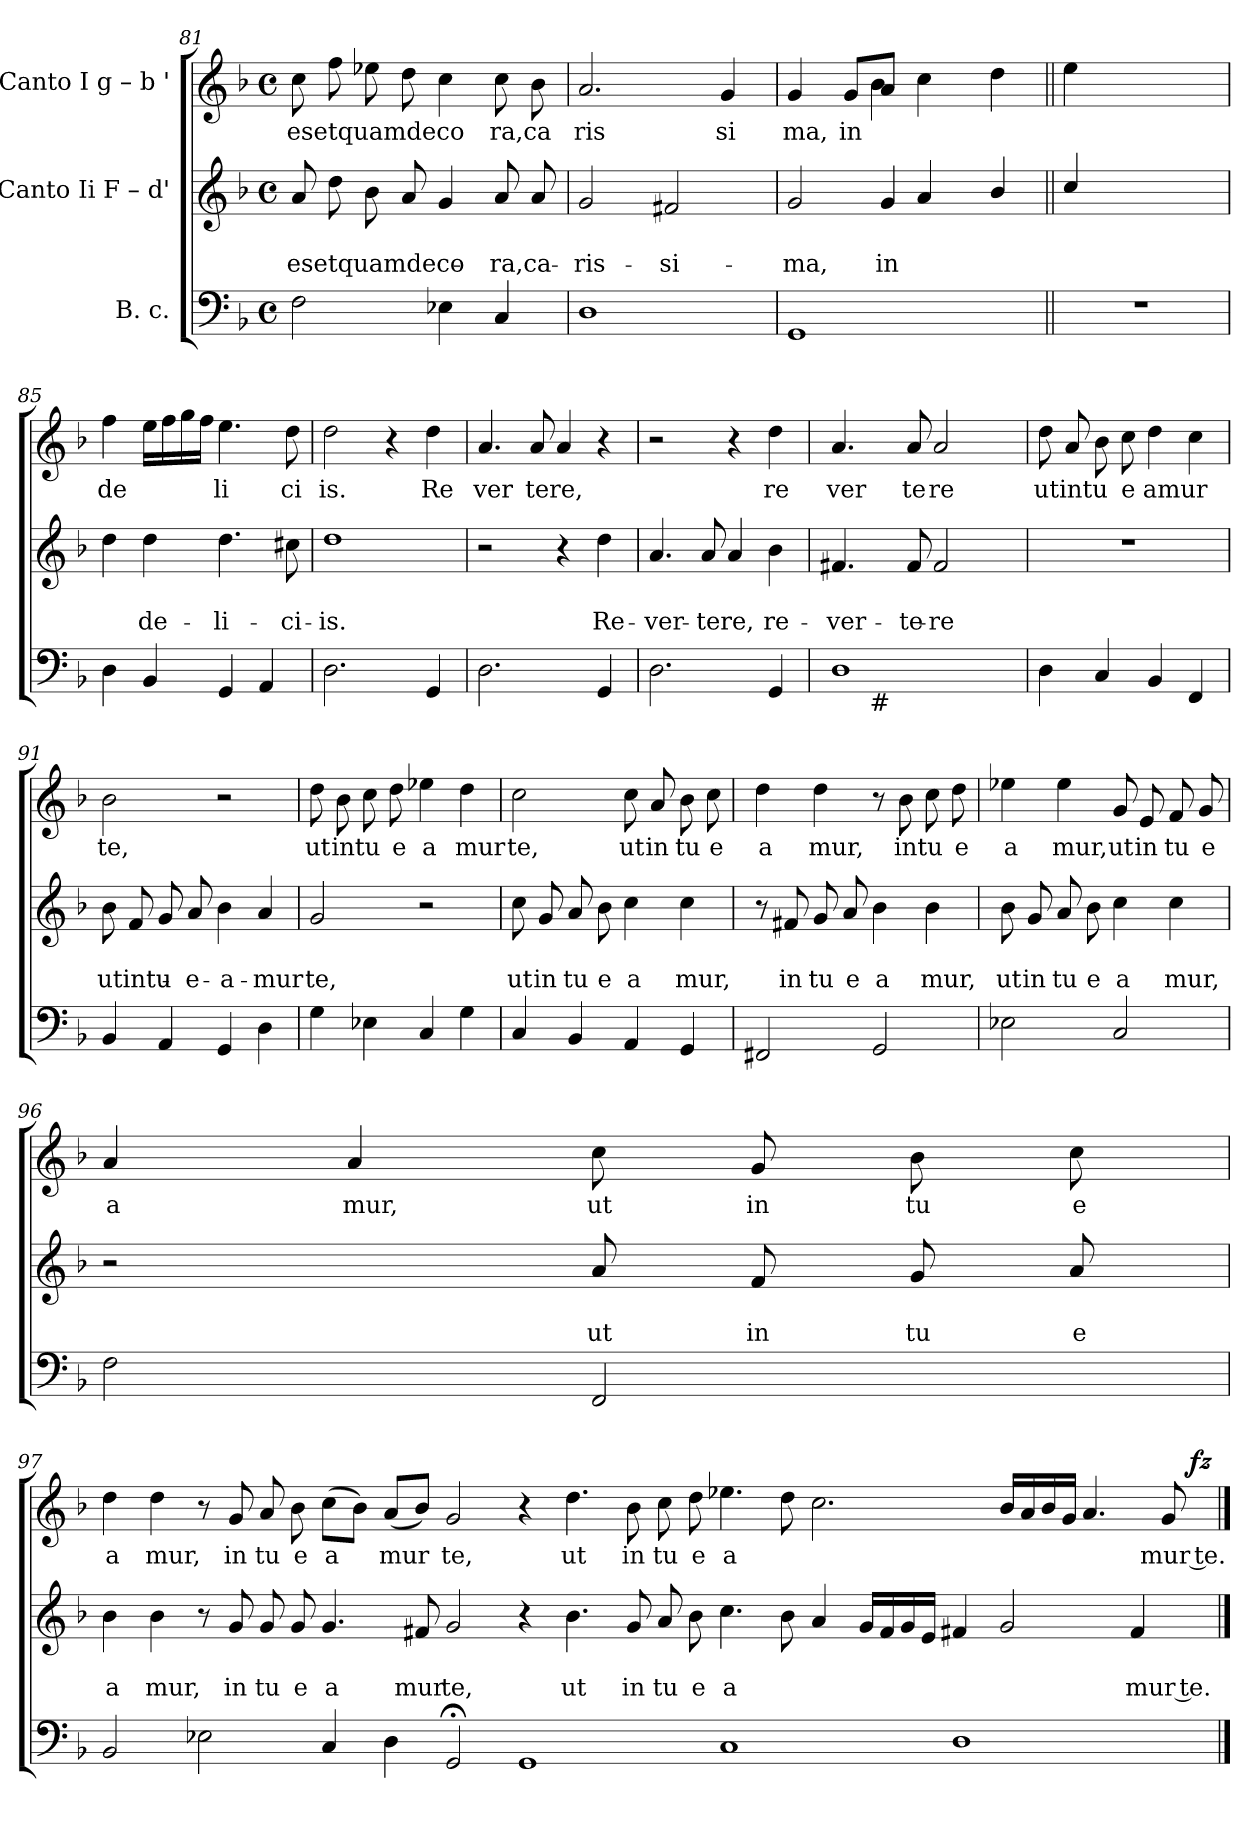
**kern	**kern	**text	**text	**dynam	**kern	**text	**dynam
*part3	*part2	*part2	*part2	*part2	*part1	*part1	*part1
*staff3	*staff2	*staff2	*staff2	*staff2	*staff1	*staff1	*staff1
*I"B. c.	*I"Canto Ii F – d'	*	*	*	*I"Canto I g – b '	*	*
*clefF4	*clefG2	*	*	*	*clefG2	*	*
*k[b-]	*k[b-]	*	*	*	*k[b-]	*	*
*F:	*F:	*	*	*	*F:	*	*
*M4/4	*M4/4	*	*	*	*M4/4	*	*
*met(c)	*met(c)	*	*	*	*met(c)	*	*
=81	=81	=81	=81	=81	=81	=81	=81
!	!	!	!LO:LY:b	!	!	!LO:LY:b	!
2F\	8a/	.	esetquamdeco-	.	8cc\	esetquamdeco	.
.	8dd\	.	.	.	8ff\	.	.
.	8b-\	.	.	.	8ee-X\	.	.
.	8a/	.	.	.	8dd\	.	.
4E-X\	4g/	.	.	.	4cc\	.	.
!	!	!	!LO:LY:b	!	!	!LO:LY:b	!
4C/	8a/	.	-ra,ca-	.	8cc\	ra,ca	.
.	8a/	.	.	.	8b-\	.	.
=82	=82	=82	=82	=82	=82	=82	=82
!	!	!	!LO:LY:b	!	!	!LO:LY:b	!
1D	2g/	.	-ris-	.	2.a/	ris	.
!	!	!	!LO:LY:b	!	!	!	!
.	2f#X/	.	-si-	.	.	.	.
!	!	!	!	!	!	!LO:LY:b	!
.	.	.	.	.	4g/	si	.
=83	=83	=83	=83	=83	=83	=83	=83
!	!	!	!LO:LY:b	!	!	!LO:LY:b	!
*	*^	*	*	*	*^	*	*
1GG	2g/	4.ryy	.	-ma,	.	4g/	4.ryy	ma,	.
!	!	!	!	!	!	!	!	!LO:LY:b	!
.	.	.	.	.	.	8g/L	.	in	.
!	!	!	!	!LO:LY:b	!	!	!	!	!
.	.	4g/	.	in	.	8a/J	4b-\	.	.
.	4a/	.	.	.	.	4cc\	.	.	.
.	.	4.ryy	.	.	.	.	4.ryy	.	.
.	4b-/	.	.	.	.	4dd\	.	.	.
*	*v	*v	*	*	*	*	*	*	*
*	*	*	*	*	*v	*v	*	*
=84||	=84||	=84||	=84||	=84||	=84||	=84||	=84||
1r	4cc/	.	.	.	4ee\	.	.
.	2.ryy	.	.	.	2.ryy	.	.
!!LO:LB:g=z
=85	=85	=85	=85	=85	=85	=85	=85
!	!	!	!	!	!	!LO:LY:b	!
4D\	4dd\	.	.	.	4ff\	de	.
!	!	!	!LO:LY:b	!	!	!	!
4BB-/	4dd\	.	de-	.	16ee\LL	.	.
.	.	.	.	.	16ff\	.	.
.	.	.	.	.	16gg\	.	.
.	.	.	.	.	16ff\JJ	.	.
!	!	!	!LO:LY:b	!	!	!LO:LY:b	!
4GG/	4.dd\	.	-li-	.	4.ee\	li	.
4AA/	.	.	.	.	.	.	.
!	!	!	!LO:LY:b	!	!	!LO:LY:b	!
.	8cc#X\	.	-ci-	.	8dd\	ci	.
=86	=86	=86	=86	=86	=86	=86	=86
!	!	!	!LO:LY:b	!	!	!LO:LY:b	!
2.D\	1dd	.	-is.	.	2dd\	is.	.
.	.	.	.	.	4r	.	.
!	!	!	!	!	!	!LO:LY:b	!
4GG/	.	.	.	.	4dd\	Re	.
=87	=87	=87	=87	=87	=87	=87	=87
!	!	!	!	!	!	!LO:LY:b	!
2.D\	2r	.	.	.	4.a/	ver	.
!	!	!	!	!	!	!LO:LY:b	!
.	.	.	.	.	8a/	tere,	.
.	4r	.	.	.	4a/	.	.
!	!	!	!LO:LY:b	!	!	!	!
4GG/	4dd\	.	Re-	.	4r	.	.
=88	=88	=88	=88	=88	=88	=88	=88
!	!	!	!LO:LY:b	!	!	!	!
2.D\	4.a/	.	-ver-	.	2r	.	.
!	!	!	!LO:LY:b	!	!	!	!
.	8a/	.	-tere,	.	.	.	.
.	4a/	.	.	.	4r	.	.
!	!	!	!LO:LY:b	!	!	!LO:LY:b	!
4GG/	4b-\	.	re-	.	4dd\	re	.
=89	=89	=89	=89	=89	=89	=89	=89
!	!	!	!LO:LY:b	!	!	!LO:LY:b	!
*^	*	*	*	*	*	*	*
1D	8ryy	4.f#X/	.	-ver-	.	4.a/	ver	.
.	32ryy	.	.	.	.	.	.	.
!	!LO:TX:b:t=#	!	!	!	!	!	!	!
.	2ryy	.	.	.	.	.	.	.
!	!	!	!	!LO:LY:b	!	!	!LO:LY:b	!
.	.	8f#/	.	-te-	.	8a/	te	.
!	!	!	!	!LO:LY:b	!	!	!LO:LY:b	!
.	.	2f#/	.	-re	.	2a/	re	.
.	4ryy	.	.	.	.	.	.	.
.	16.ryy	.	.	.	.	.	.	.
=90	=90	=90	=90	=90	=90	=90	=90	=90
!	!	!	!	!	!	!	!LO:LY:b	!
*v	*v	*	*	*	*	*	*	*
4D\	1r	.	.	.	8dd\	utintu	.
.	.	.	.	.	8a/	.	.
4C/	.	.	.	.	8b-\	.	.
!	!	!	!	!	!	!LO:LY:b	!
.	.	.	.	.	8cc\	e	.
!	!	!	!	!	!	!LO:LY:b	!
4BB-/	.	.	.	.	4dd\	amur	.
4FF/	.	.	.	.	4cc\	.	.
=91	=91	=91	=91	=91	=91	=91	=91
!	!	!	!LO:LY:b	!	!	!LO:LY:b	!
4BB-/	8b-\	.	utintu-	.	2b-\	te,	.
.	8f/	.	.	.	.	.	.
4AA/	8g/	.	.	.	.	.	.
!	!	!	!LO:LY:b	!	!	!	!
.	8a/	.	-e-	.	.	.	.
!	!	!	!LO:LY:b	!	!	!	!
4GG/	4b-\	.	-a-	.	2r	.	.
!	!	!	!LO:LY:b	!	!	!	!
4D\	4a/	.	-mur	.	.	.	.
!!LO:LB:g=z
=92	=92	=92	=92	=92	=92	=92	=92
!	!	!	!LO:LY:b	!	!	!LO:LY:b	!
4G\	2g/	.	te,	.	8dd\	ut	.
!	!	!	!	!	!	!LO:LY:b	!
.	.	.	.	.	8b-\	intu	.
4E-X\	.	.	.	.	8cc\	.	.
!	!	!	!	!	!	!LO:LY:b	!
.	.	.	.	.	8dd\	e	.
!	!	!	!	!	!	!LO:LY:b	!
4C/	2r	.	.	.	4ee-X\	a	.
!	!	!	!	!	!	!LO:LY:b	!
4G\	.	.	.	.	4dd\	mur	.
=93	=93	=93	=93	=93	=93	=93	=93
!	!	!	!LO:LY:b	!	!	!LO:LY:b	!
4C/	8cc\	.	ut	.	2cc\	te,	.
!	!	!	!LO:LY:b	!	!	!	!
.	8g/	.	in	.	.	.	.
!	!	!	!LO:LY:b	!	!	!	!
4BB-/	8a/	.	tu	.	.	.	.
!	!	!	!LO:LY:b	!	!	!	!
.	8b-\	.	e	.	.	.	.
!	!	!	!LO:LY:b	!	!	!LO:LY:b	!
4AA/	4cc\	.	a	.	8cc\	ut	.
!	!	!	!	!	!	!LO:LY:b	!
.	.	.	.	.	8a/	in	.
!	!	!	!LO:LY:b	!	!	!LO:LY:b	!
4GG/	4cc\	.	mur,	.	8b-\	tu	.
!	!	!	!	!	!	!LO:LY:b	!
.	.	.	.	.	8cc\	e	.
=94	=94	=94	=94	=94	=94	=94	=94
!	!	!	!	!	!	!LO:LY:b	!
2FF#X/	8r	.	.	.	4dd\	a	.
!	!	!	!LO:LY:b	!	!	!	!
.	8f#X/	.	in	.	.	.	.
!	!	!	!LO:LY:b	!	!	!LO:LY:b	!
.	8g/	.	tu	.	4dd\	mur,	.
!	!	!	!LO:LY:b	!	!	!	!
.	8a/	.	e	.	.	.	.
!	!	!	!LO:LY:b	!	!	!	!
2GG/	4b-\	.	a	.	8r	.	.
!	!	!	!	!	!	!LO:LY:b	!
.	.	.	.	.	8b-\	intu	.
!	!	!	!LO:LY:b	!	!	!	!
.	4b-\	.	mur,	.	8cc\	.	.
!	!	!	!	!	!	!LO:LY:b	!
.	.	.	.	.	8dd\	e	.
=95	=95	=95	=95	=95	=95	=95	=95
!	!	!	!LO:LY:b	!	!	!LO:LY:b	!
2E-X\	8b-\	.	ut	.	4ee-X\	a	.
!	!	!	!LO:LY:b	!	!	!	!
.	8g/	.	in	.	.	.	.
!	!	!	!LO:LY:b	!	!	!LO:LY:b	!
.	8a/	.	tu	.	4ee-\	mur,	.
!	!	!	!LO:LY:b	!	!	!	!
.	8b-\	.	e	.	.	.	.
!	!	!	!LO:LY:b	!	!	!LO:LY:b	!
2C/	4cc\	.	a	.	8g/	ut	.
!	!	!	!	!	!	!LO:LY:b	!
.	.	.	.	.	8e/	in	.
!	!	!	!LO:LY:b	!	!	!LO:LY:b	!
.	4cc\	.	mur,	.	8f/	tu	.
!	!	!	!	!	!	!LO:LY:b	!
.	.	.	.	.	8g/	e	.
=96	=96	=96	=96	=96	=96	=96	=96
!	!	!	!	!	!	!LO:LY:b	!
2F\	2r	.	.	.	4a/	a	.
!	!	!	!	!	!	!LO:LY:b	!
.	.	.	.	.	4a/	mur,	.
!	!	!	!LO:LY:b	!	!	!LO:LY:b	!
2FF/	8a/	.	ut	.	8cc\	ut	.
!	!	!	!LO:LY:b	!	!	!LO:LY:b	!
.	8f/	.	in	.	8g/	in	.
!	!	!	!LO:LY:b	!	!	!LO:LY:b	!
.	8g/	.	tu	.	8b-\	tu	.
!	!	!	!LO:LY:b	!	!	!LO:LY:b	!
.	8a/	.	e	.	8cc\	e	.
!!LO:LB:g=z
=97	=97	=97	=97	=97	=97	=97	=97
!	!	!	!LO:LY:b	!	!	!LO:LY:b	!
*	*^	*	*	*	*^	*	*
2BB-/	4b-\	1ryy	.	a	.	4dd\	1ryy	a	.
!	!	!	!	!LO:LY:b	!	!	!	!LO:LY:b	!
.	4b-\	.	.	mur,	.	4dd\	.	mur,	.
2E-X\	8r	.	.	.	.	8r	.	.	.
!	!	!	!	!LO:LY:b	!	!	!	!LO:LY:b	!
.	8g/	.	.	in	.	8g/	.	in	.
!	!	!	!	!LO:LY:b	!	!	!	!LO:LY:b	!
.	8g/	.	.	tu	.	8a/	.	tu	.
!	!	!	!	!LO:LY:b	!	!	!	!LO:LY:b	!
.	8g/	.	.	e	.	8b-\	.	e	.
!	!	!	!	!LO:LY:b	!	!	!	!LO:LY:b	!
4C/	4.g/	1ryy	.	a	.	(>8cc\L	1ryy	a	.
.	.	.	.	.	.	8b-\J)	.	.	.
!	!	!	!	!	!	!	!	!LO:LY:b	!
4D\	.	.	.	.	.	(<8a/L	.	mur	.
!	!	!	!	!LO:LY:b	!	!	!	!	!
.	8f#X/	.	.	mur	.	8b-/J)	.	.	.
!	!	!	!	!LO:LY:b	!	!	!	!LO:LY:b	!
2GG;/	2g/	.	.	te,	.	2g/	.	te,	.
1GG	4r	1ryy	.	.	.	4r	1ryy	.	.
!	!	!	!	!LO:LY:b	!	!	!	!LO:LY:b	!
.	4.b-\	.	.	ut	.	4.dd\	.	ut	.
!	!	!	!	!LO:LY:b	!	!	!	!LO:LY:b	!
.	8g/	.	.	in	.	8b-\	.	in	.
!	!	!	!	!LO:LY:b	!	!	!	!LO:LY:b	!
.	8a/	.	.	tu	.	8cc\	.	tu	.
!	!	!	!	!LO:LY:b	!	!	!	!LO:LY:b	!
.	8b-\	.	.	e	.	8dd\	.	e	.
!	!	!	!	!LO:LY:b	!	!	!	!LO:LY:b	!
1C	4.cc\	1...ryy	.	a	.	4.ee-X\	1ryy	a	.
.	8b-\	.	.	.	.	8dd\	.	.	.
.	4a/	.	.	.	.	2.cc\	.	.	.
.	16g/LL	.	.	.	.	.	.	.	.
.	16f#/	.	.	.	.	.	.	.	.
.	16g/	.	.	.	.	.	.	.	.
.	16e/JJ	.	.	.	.	.	.	.	.
1D	4f#X/	.	.	.	.	.	2...ryy	.	.
.	2g/	.	.	.	.	16b-/LL	.	.	.
.	.	.	.	.	.	16a/	.	.	.
.	.	.	.	.	.	16b-/	.	.	.
.	.	.	.	.	.	16g/JJ	.	.	.
.	.	.	.	.	.	4.a/	.	.	.
!	!	!	!	!LO:LY:b	!	!	!	!	!
.	4f#/	.	.	mur te.	.	.	.	.	.
!	!	!	!	!	!LO:DY:b	!	!	!LO:LY:b	!
!	!	!	!	!	!LO:DY:n=1:b	!	!	!	!
.	.	8ryy	.	.	fz fz	8g/	.	mur te.	.
!	!	!	!	!	!	!	!	!	!LO:DY:b
.	.	.	.	.	.	.	16ryy	.	fz
*	*v	*v	*	*	*	*	*	*	*
*	*	*	*	*	*v	*v	*	*
==	==	==	==	==	==	==	==
*-	*-	*-	*-	*-	*-	*-	*-
